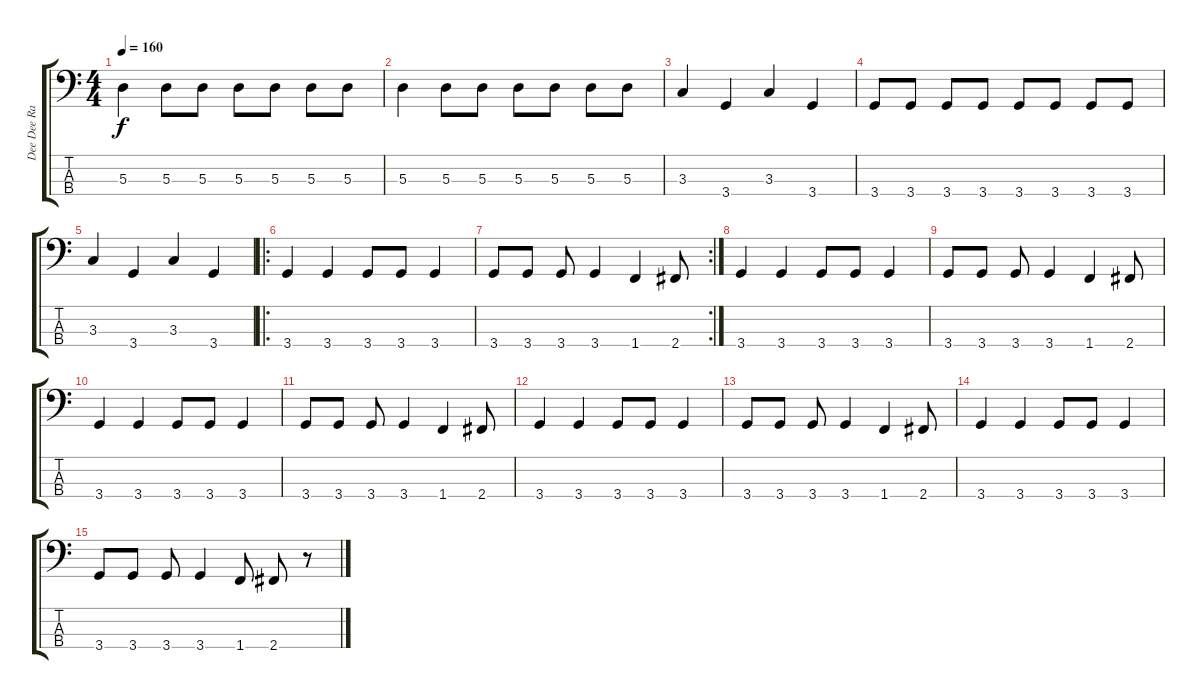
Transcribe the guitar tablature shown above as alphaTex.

\track ("Dee Dee Ramone" "Dee Dee Ra") {instrument electricbasspick}
\staff {score tabs}
\tuning (G2 D2 A1 E1) {hide}
\ts (4 4)
\tempo 160
\clef f4
\ks c
5.3.4{dy f} 5.3.8 5.3.8 5.3.8 5.3.8 5.3.8 5.3.8 |
5.3.4 5.3.8 5.3.8 5.3.8 5.3.8 5.3.8 5.3.8 |
3.3.4 3.4.4 3.3.4 3.4.4 |
3.4.8 3.4.8 3.4.8 3.4.8 3.4.8 3.4.8 3.4.8 3.4.8 |
3.3.4 3.4.4 3.3.4 3.4.4 |
\ro
3.4.4 3.4.4 3.4.8 3.4.8 3.4.4 |
\rc 2
3.4.8 3.4.8 3.4.8 3.4.4 1.4.4 2.4.8 |
3.4.4 3.4.4 3.4.8 3.4.8 3.4.4 |
3.4.8 3.4.8 3.4.8 3.4.4 1.4.4 2.4.8 |
3.4.4 3.4.4 3.4.8 3.4.8 3.4.4 |
3.4.8 3.4.8 3.4.8 3.4.4 1.4.4 2.4.8 |
3.4.4 3.4.4 3.4.8 3.4.8 3.4.4 |
3.4.8 3.4.8 3.4.8 3.4.4 1.4.4 2.4.8 |
3.4.4 3.4.4 3.4.8 3.4.8 3.4.4 |
3.4.8 3.4.8 3.4.8 3.4.4 1.4.8 2.4.8 r.8
